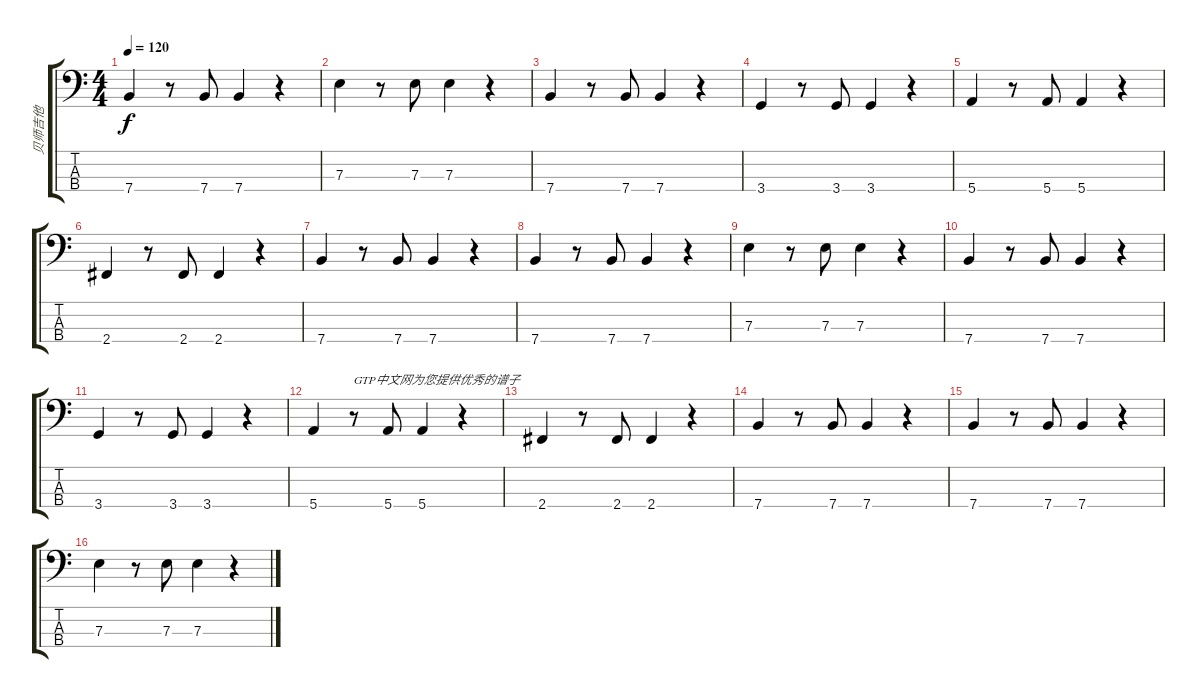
\track ("贝师吉他" "贝师吉他") {instrument electricbassfinger}
\staff {score tabs}
\tuning (G2 D2 A1 E1) {hide}
\ts (4 4)
\tempo 120
\clef f4
\ks c
7.4.4{dy f} r.8 7.4.8 7.4.4 r.4 |
7.3.4 r.8 7.3.8 7.3.4 r.4 |
7.4.4 r.8 7.4.8 7.4.4 r.4 |
3.4.4 r.8 3.4.8 3.4.4 r.4 |
5.4.4 r.8 5.4.8 5.4.4 r.4 |
2.4.4 r.8 2.4.8 2.4.4 r.4 |
7.4.4 r.8 7.4.8 7.4.4 r.4 |
7.4.4 r.8 7.4.8 7.4.4 r.4 |
7.3.4 r.8 7.3.8 7.3.4 r.4 |
7.4.4 r.8 7.4.8 7.4.4 r.4 |
3.4.4 r.8 3.4.8 3.4.4 r.4 |
5.4.4 r.8{txt "GTP中文网为您提供优秀的谱子"} 5.4.8 5.4.4 r.4 |
2.4.4 r.8 2.4.8 2.4.4 r.4 |
7.4.4 r.8 7.4.8 7.4.4 r.4 |
7.4.4 r.8 7.4.8 7.4.4 r.4 |
7.3.4 r.8 7.3.8 7.3.4 r.4
